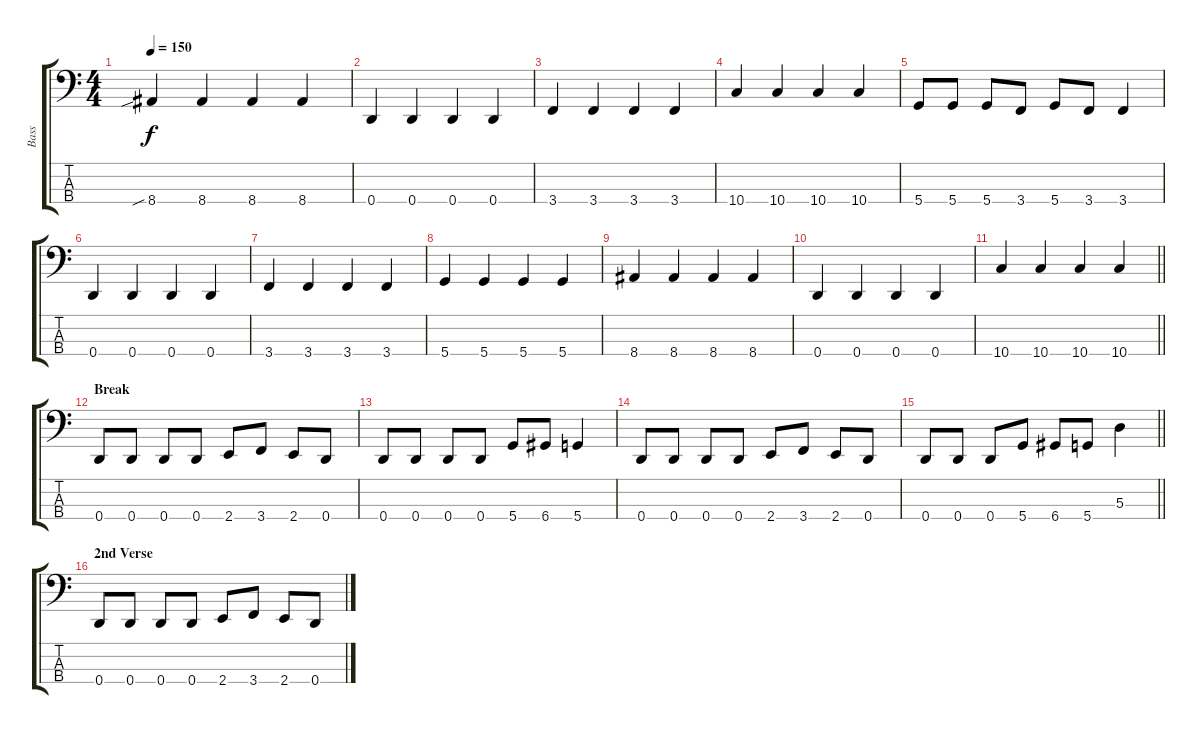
\track ("Bass" "Bass") {instrument electricbasspick}
\staff {score tabs}
\tuning (G2 D2 A1 D1) {hide}
\ts (4 4)
\tempo 150
\clef f4
\ks c
8.4{sib}.4{dy f} 8.4.4 8.4.4 8.4.4 |
0.4.4 0.4.4 0.4.4 0.4.4 |
3.4.4 3.4.4 3.4.4 3.4.4 |
10.4.4 10.4.4 10.4.4 10.4.4 |
5.4.8 5.4.8 5.4.8 3.4.8 5.4.8 3.4.8 3.4.4 |
0.4.4 0.4.4 0.4.4 0.4.4 |
3.4.4 3.4.4 3.4.4 3.4.4 |
5.4.4 5.4.4 5.4.4 5.4.4 |
8.4.4 8.4.4 8.4.4 8.4.4 |
0.4.4 0.4.4 0.4.4 0.4.4 |
\barLineRight lightlight
10.4.4 10.4.4 10.4.4 10.4.4 |
\section ("" "Break")
0.4.8 0.4.8 0.4.8 0.4.8 2.4.8 3.4.8 2.4.8 0.4.8 |
0.4.8 0.4.8 0.4.8 0.4.8 5.4.8 6.4.8 5.4.4 |
0.4.8 0.4.8 0.4.8 0.4.8 2.4.8 3.4.8 2.4.8 0.4.8 |
\barLineRight lightlight
0.4.8 0.4.8 0.4.8 5.4.8 6.4.8 5.4.8 5.3.4 |
\section ("" "2nd Verse")
0.4.8 0.4.8 0.4.8 0.4.8 2.4.8 3.4.8 2.4.8 0.4.8
